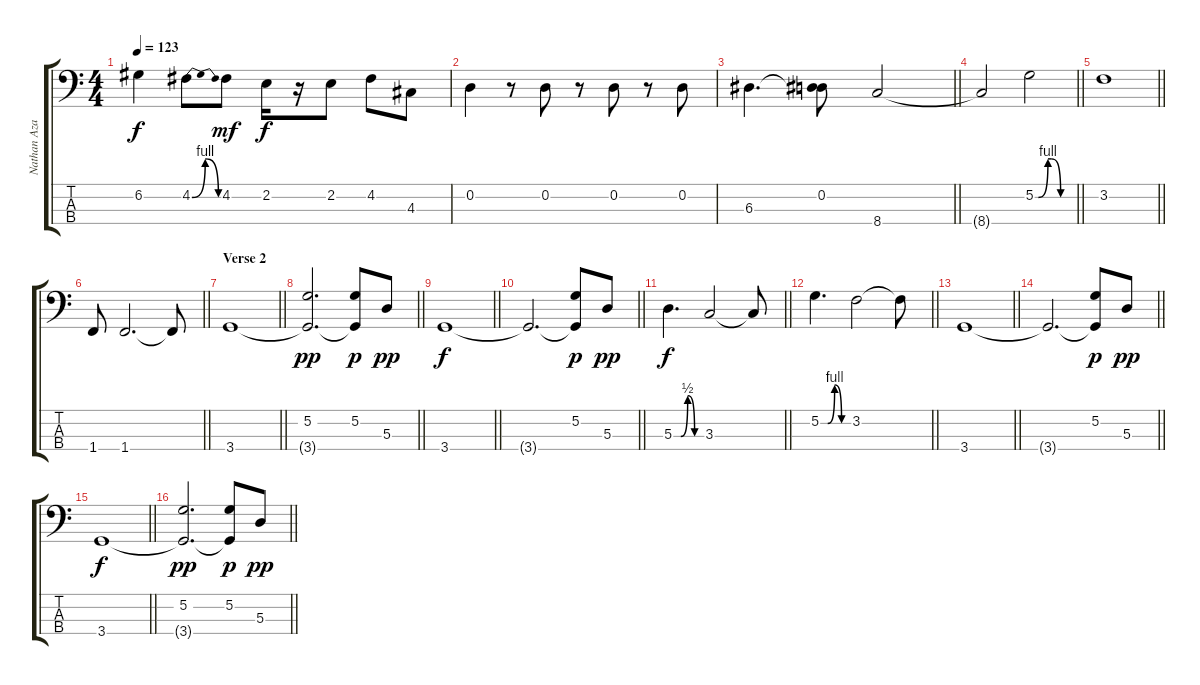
\track ("Nathan Azarcon - Bass" "Nathan Aza") {instrument electricbassfinger}
\staff {score tabs}
\tuning (G2 D2 A1 E1) {hide}
\ts (4 4)
\tempo 123
\clef f4
\ks c
6.2.4{dy f} 4.2{be (bendrelease 0 0 30 4 30 4 60 0)}.8 4.2.8{dy mf} 2.2.16{dy f} r.16 2.2.8 4.2.8 4.3.8 |
0.2.4 r.8 0.2.8 r.8 0.2.8 r.8 0.2.8 |
\barLineRight lightlight
6.3.4{d} (0.2 6.3{t}).8 8.4.2 |
\barLineRight lightlight
8.4{t}.2 5.2{be (custom 0 0 5 0 20 4 25 4 40 0 60 0)}.2 |
\barLineRight lightlight
3.2.1 |
\barLineRight lightlight
1.4.8 1.4.2{d} 1.4{t}.8 |
\section ("" "Verse 2")
\barLineRight lightlight
3.4.1 |
\barLineRight lightlight
(5.2 3.4{t}).2{d dy pp} (5.2 3.4{t}).8{dy p} 5.3.8{dy pp} |
\barLineRight lightlight
3.4.1{dy f} |
\barLineRight lightlight
3.4{t}.2{d} (5.2 3.4{t}).8{dy p} 5.3.8{dy pp} |
\barLineRight lightlight
5.3{be (custom 0 0 15 0 30 2 45 0 60 0)}.4{d dy f} 3.3.2 3.3{t}.8 |
\barLineRight lightlight
5.2{be (custom 0 0 15 0 30 4 45 0 60 0)}.4{d} 3.2.2 3.2{t}.8 |
\barLineRight lightlight
3.4.1 |
\barLineRight lightlight
3.4{t}.2{d} (5.2 3.4{t}).8{dy p} 5.3.8{dy pp} |
\barLineRight lightlight
3.4.1{dy f} |
\barLineRight lightlight
(5.2 3.4{t}).2{d dy pp} (5.2 3.4{t}).8{dy p} 5.3.8{dy pp}
